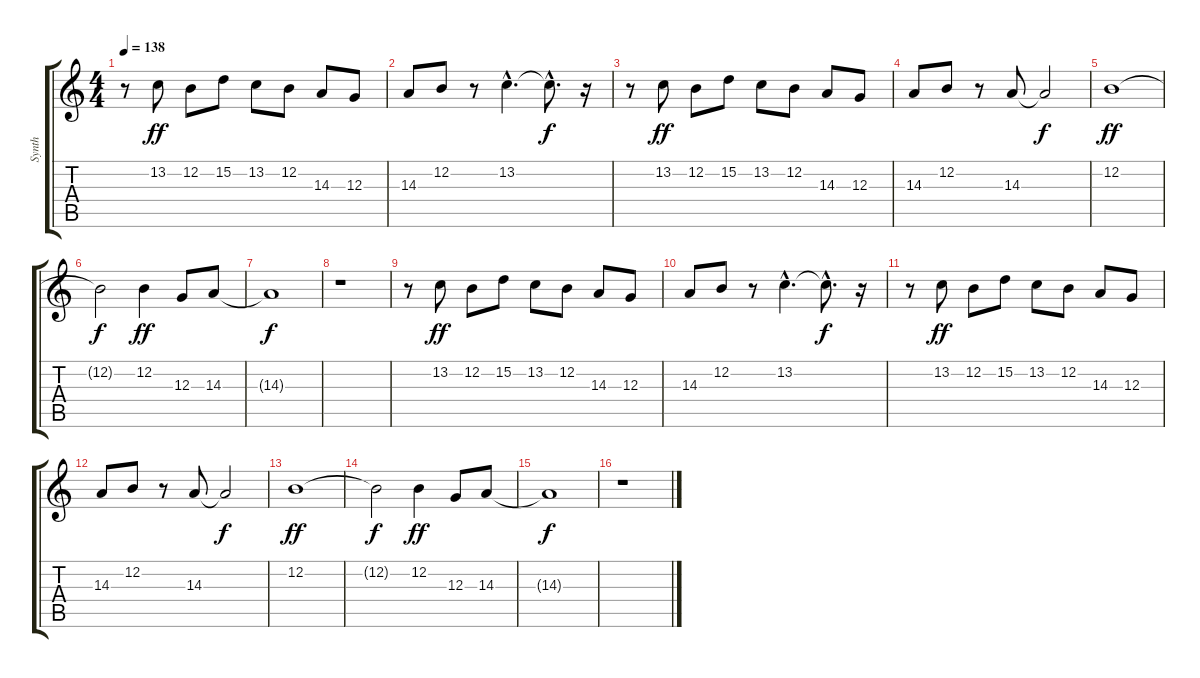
\track ("Synth" "Synth") {instrument synthbrass2}
\staff {score tabs}
\tuning (E4 B3 G3 D3 A2 E2) {hide}
\ts (4 4)
\tempo 138
\clef g2
\ks c
r.8{dy ff} 13.2.8 12.2.8 15.2.8 13.2.8 12.2.8 14.3.8 12.3.8 |
14.3.8 12.2.8 r.8 13.2{hac}.4{d} 13.2{hac t}.8{d dy f} r.16 |
r.8 13.2.8{dy ff} 12.2.8 15.2.8 13.2.8 12.2.8 14.3.8 12.3.8 |
14.3.8 12.2.8 r.8 14.3.8 14.3{t}.2{dy f} |
12.2.1{dy ff} |
12.2{t}.2{dy f} 12.2.4{dy ff} 12.3.8 14.3.8 |
14.3{t}.1{dy f} |
r.1 |
r.8 13.2.8{dy ff} 12.2.8 15.2.8 13.2.8 12.2.8 14.3.8 12.3.8 |
14.3.8 12.2.8 r.8 13.2{hac}.4{d} 13.2{hac t}.8{d dy f} r.16 |
r.8 13.2.8{dy ff} 12.2.8 15.2.8 13.2.8 12.2.8 14.3.8 12.3.8 |
14.3.8 12.2.8 r.8 14.3.8 14.3{t}.2{dy f} |
12.2.1{dy ff} |
12.2{t}.2{dy f} 12.2.4{dy ff} 12.3.8 14.3.8 |
14.3{t}.1{dy f} |
r.1
